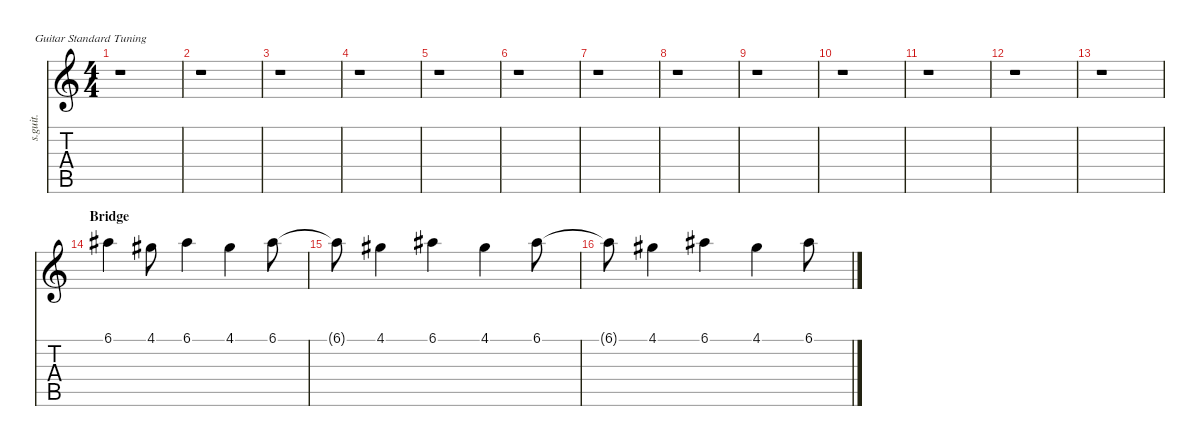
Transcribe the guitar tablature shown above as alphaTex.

\defaultSystemsLayout 4
\hideDynamics
\bracketExtendMode nobrackets
\track ("Synth 1 (Stuart \"2D\" Pot)" "s.guit.") {instrument pad4choir}
\staff {score tabs}
\tuning (E4 B3 G3 D3 A2 E2)
\displaytranspose 12
\ts (4 4)
\tempo (139 hide)
\clef g2
\ks c
r.1{dy fff} |
r.1 |
r.1 |
r.1 |
r.1 |
r.1 |
r.1 |
r.1 |
r.1 |
r.1 |
r.1 |
r.1 |
r.1 |
\section ("" "Bridge")
6.1{acc #}.4{lyrics (0 "") lyrics (1 "") lyrics (2 "") lyrics (3 "") lyrics (4 "") dy f} 4.1{acc #}.8{lyrics (0 "") lyrics (1 "") lyrics (2 "") lyrics (3 "") lyrics (4 "")} 6.1{acc #}.4{lyrics (0 "") lyrics (1 "") lyrics (2 "") lyrics (3 "") lyrics (4 "")} 4.1{acc #}.4{lyrics (0 "") lyrics (1 "") lyrics (2 "") lyrics (3 "") lyrics (4 "")} 6.1{acc #}.8{lyrics (0 "") lyrics (1 "") lyrics (2 "") lyrics (3 "") lyrics (4 "")} |
6.1{t acc #}.8{lyrics (0 "") lyrics (1 "") lyrics (2 "") lyrics (3 "") lyrics (4 "")} 4.1{acc #}.4{lyrics (0 "") lyrics (1 "") lyrics (2 "") lyrics (3 "") lyrics (4 "")} 6.1{acc #}.4{lyrics (0 "") lyrics (1 "") lyrics (2 "") lyrics (3 "") lyrics (4 "")} 4.1{acc #}.4{lyrics (0 "") lyrics (1 "") lyrics (2 "") lyrics (3 "") lyrics (4 "")} 6.1{acc #}.8{lyrics (0 "") lyrics (1 "") lyrics (2 "") lyrics (3 "") lyrics (4 "")} |
6.1{t acc #}.8{lyrics (0 "") lyrics (1 "") lyrics (2 "") lyrics (3 "") lyrics (4 "")} 4.1{acc #}.4{lyrics (0 "") lyrics (1 "") lyrics (2 "") lyrics (3 "") lyrics (4 "")} 6.1{acc #}.4{lyrics (0 "") lyrics (1 "") lyrics (2 "") lyrics (3 "") lyrics (4 "")} 4.1{acc #}.4{lyrics (0 "") lyrics (1 "") lyrics (2 "") lyrics (3 "") lyrics (4 "")} 6.1{acc #}.8{lyrics (0 "") lyrics (1 "") lyrics (2 "") lyrics (3 "") lyrics (4 "")}
